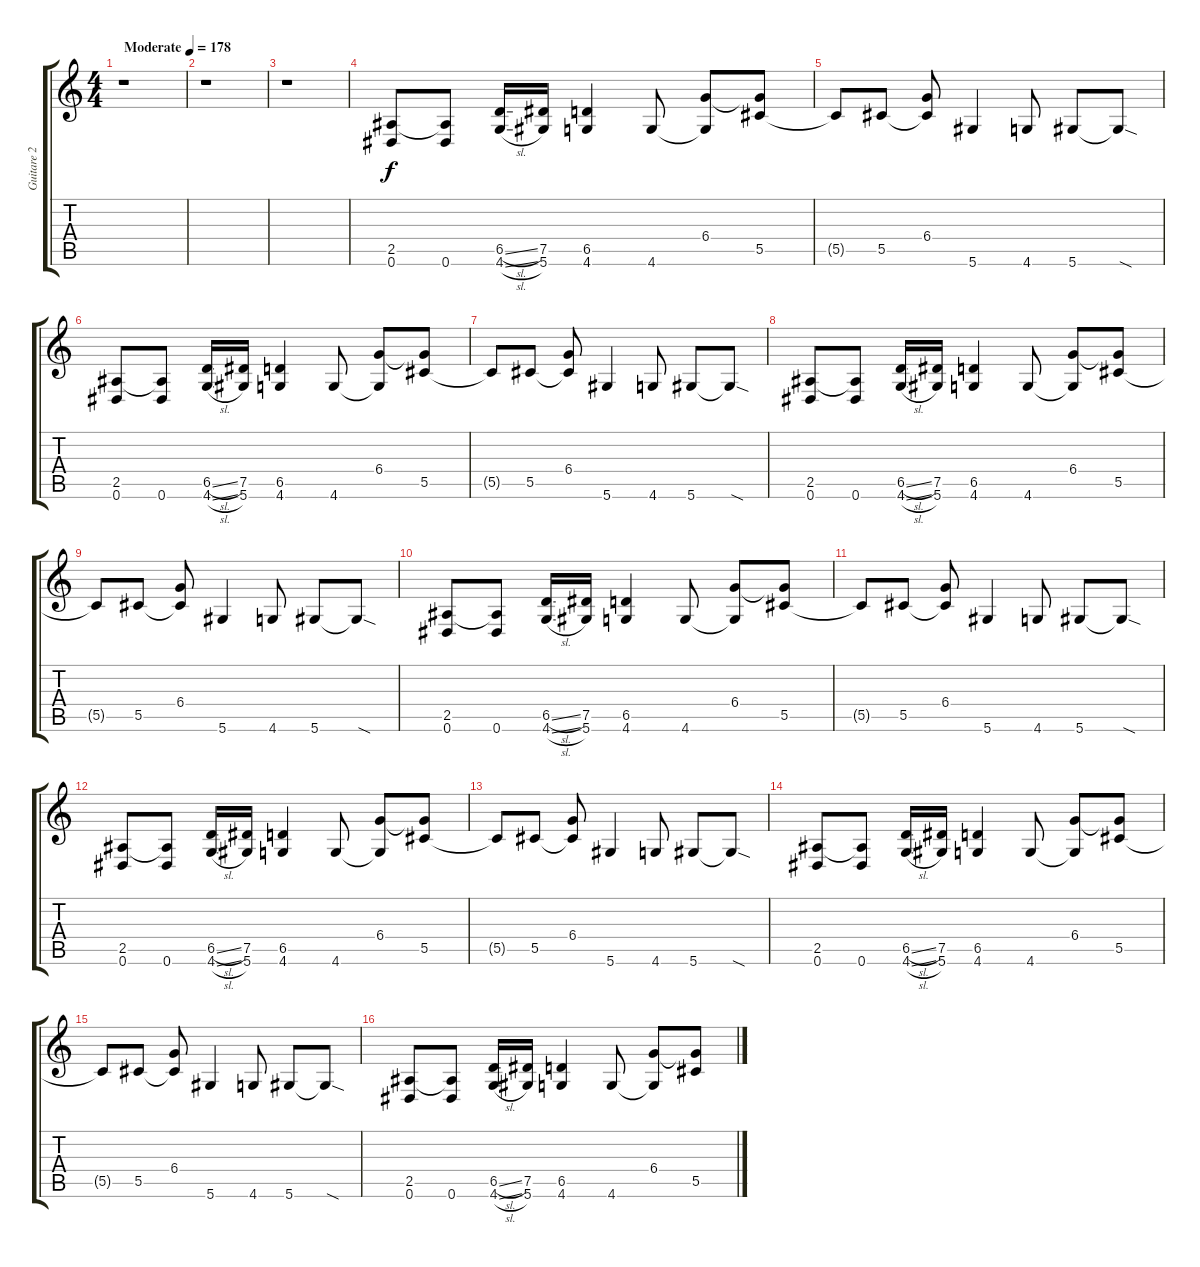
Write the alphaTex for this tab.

\track ("Guitare 2" "Guitare 2") {instrument distortionguitar}
\staff {score tabs}
\tuning (Eb4 Bb3 Gb3 Db3 Ab2 Eb2) {hide}
\ts (4 4)
\tempo (178 "Moderate")
\clef g2
\ks c
r.1{dy f instrument distortionguitar} |
r.1 |
r.1 |
(2.5 0.6).8 (2.5{t} 0.6).8 (6.5{sl} 4.6{sl}).16 (7.5 5.6).16 (6.5 4.6).4 4.6.8 (6.4 4.6{t}).8 (6.4{t} 5.5).8 |
5.5{t}.8 5.5.8 (6.4 5.5{t}).8 5.6.4 4.6.8 5.6.8 5.6{sod t}.8 |
(2.5 0.6).8 (2.5{t} 0.6).8 (6.5{sl} 4.6{sl}).16 (7.5 5.6).16 (6.5 4.6).4 4.6.8 (6.4 4.6{t}).8 (6.4{t} 5.5).8 |
5.5{t}.8 5.5.8 (6.4 5.5{t}).8 5.6.4 4.6.8 5.6.8 5.6{sod t}.8 |
(2.5 0.6).8 (2.5{t} 0.6).8 (6.5{sl} 4.6{sl}).16 (7.5 5.6).16 (6.5 4.6).4 4.6.8 (6.4 4.6{t}).8 (6.4{t} 5.5).8 |
5.5{t}.8 5.5.8 (6.4 5.5{t}).8 5.6.4 4.6.8 5.6.8 5.6{sod t}.8 |
(2.5 0.6).8 (2.5{t} 0.6).8 (6.5{sl} 4.6{sl}).16 (7.5 5.6).16 (6.5 4.6).4 4.6.8 (6.4 4.6{t}).8 (6.4{t} 5.5).8 |
5.5{t}.8 5.5.8 (6.4 5.5{t}).8 5.6.4 4.6.8 5.6.8 5.6{sod t}.8 |
(2.5 0.6).8 (2.5{t} 0.6).8 (6.5{sl} 4.6{sl}).16 (7.5 5.6).16 (6.5 4.6).4 4.6.8 (6.4 4.6{t}).8 (6.4{t} 5.5).8 |
5.5{t}.8 5.5.8 (6.4 5.5{t}).8 5.6.4 4.6.8 5.6.8 5.6{sod t}.8 |
(2.5 0.6).8 (2.5{t} 0.6).8 (6.5{sl} 4.6{sl}).16 (7.5 5.6).16 (6.5 4.6).4 4.6.8 (6.4 4.6{t}).8 (6.4{t} 5.5).8 |
5.5{t}.8 5.5.8 (6.4 5.5{t}).8 5.6.4 4.6.8 5.6.8 5.6{sod t}.8 |
(2.5 0.6).8 (2.5{t} 0.6).8 (6.5{sl} 4.6{sl}).16 (7.5 5.6).16 (6.5 4.6).4 4.6.8 (6.4 4.6{t}).8 (6.4{t} 5.5).8
